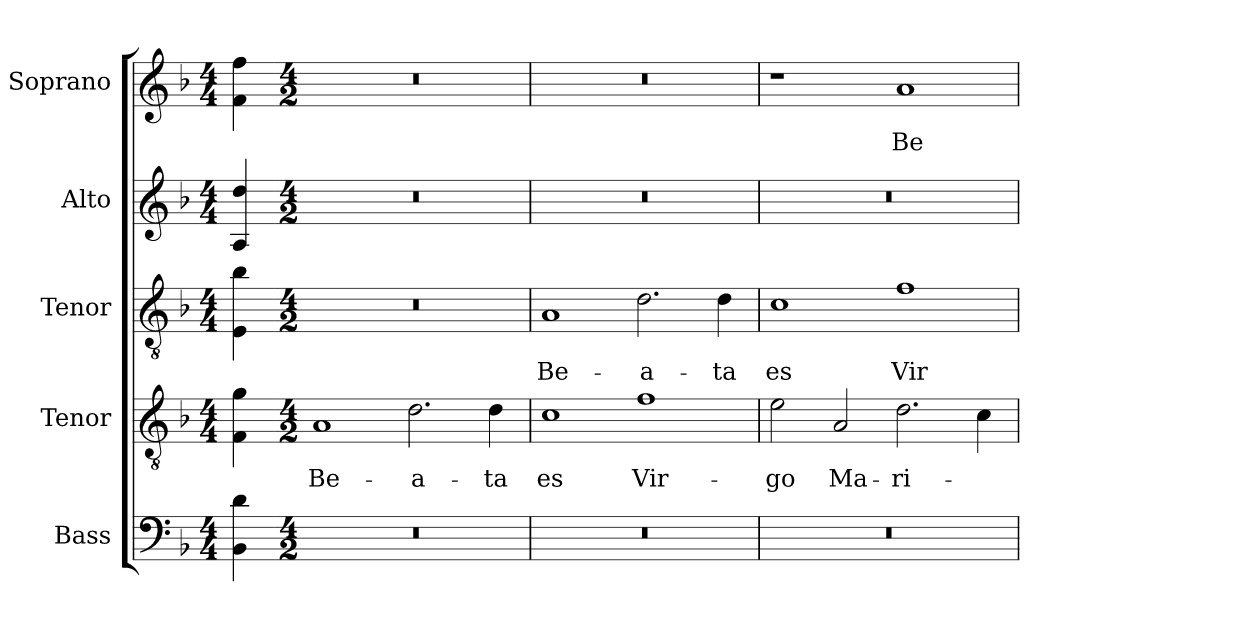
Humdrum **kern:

**kern	**kern	**text	**kern	**text	**kern	**kern	**text
*part5	*part4	*part4	*part3	*part3	*part2	*part1	*part1
*staff5	*staff4	*staff4	*staff3	*staff3	*staff2	*staff1	*staff1
*I"Bass	*I"Tenor	*	*I"Tenor	*	*I"Alto	*I"Soprano	*
*I'B.	*I'T.	*	*I'T.	*	*I'A.	*I'S.	*
!!LO:PB:g=z
*clefF4	*clefGv2	*	*clefGv2	*	*clefG2	*clefG2	*
*	*ITrd7c12	*	*ITrd7c12	*	*	*	*
*k[b-]	*k[b-]	*	*k[b-]	*	*k[b-]	*k[b-]	*
*F:	*F:	*	*F:	*	*F:	*F:	*
*M4/4	*M4/4	*	*M4/4	*	*M4/4	*M4/4	*
=	=	=	=	=	=	=	=
4BB-i\ 4di	4FFi\ 4Gi	.	4EEi\ 4B-i	.	4Ai/ 4ddi	4fi\ 4ffi	.
=1-	=1-	=1-	=1-	=1-	=1-	=1-	=1-
*M4/2	*M4/2	*	*M4/2	*	*M4/2	*M4/2	*
!LO:N:vis=1	!	!	!	!	!	!	!
!	!	!LO:LY:b:color=#000000	!LO:N:vis=1	!	!LO:N:vis=1	!LO:N:vis=1	!
0r	1AAi	Be-	0r	.	0r	0r	.
!	!	!LO:LY:b:color=#000000	!	!	!	!	!
.	2.Di\	-a-	.	.	.	.	.
!	!	!LO:LY:b:color=#000000	!	!	!	!	!
.	4Di\	-ta	.	.	.	.	.
=2	=2	=2	=2	=2	=2	=2	=2
!LO:N:vis=1	!	!	!	!	!	!	!
!	!	!LO:LY:b:color=#000000	!	!	!	!	!
!	!	!	!	!LO:LY:b:color=#000000	!LO:N:vis=1	!LO:N:vis=1	!
0r	1Ci	es	1AAi	Be-	0r	0r	.
!	!	!LO:LY:b:color=#000000	!	!	!	!	!
!	!	!	!	!LO:LY:b:color=#000000	!	!	!
.	1Fi	Vir-	2.Di\	-a-	.	.	.
!	!	!	!	!LO:LY:b:color=#000000	!	!	!
.	.	.	4Di\	-ta	.	.	.
=3	=3	=3	=3	=3	=3	=3	=3
!LO:N:vis=1	!	!	!	!	!	!	!
!	!	!LO:LY:b:color=#000000	!	!	!	!	!
!	!	!	!	!LO:LY:b:color=#000000	!LO:N:vis=1	!	!
0r	2Ei\	-go	1Ci	es	0r	1r	.
!	!	!LO:LY:b:color=#000000	!	!	!	!	!
.	2AAi/	Ma-	.	.	.	.	.
!	!	!LO:LY:b:color=#000000	!	!	!	!	!
!	!	!	!	!LO:LY:b:color=#000000	!	!	!
!	!	!	!	!	!	!	!LO:LY:b:color=#000000
.	2.Di\	-ri-	1Fi	Vir-	.	1ai	Be-
.	4Ci\	.	.	.	.	.	.
=	=	=	=	=	=	=	=
*-	*-	*-	*-	*-	*-	*-	*-
